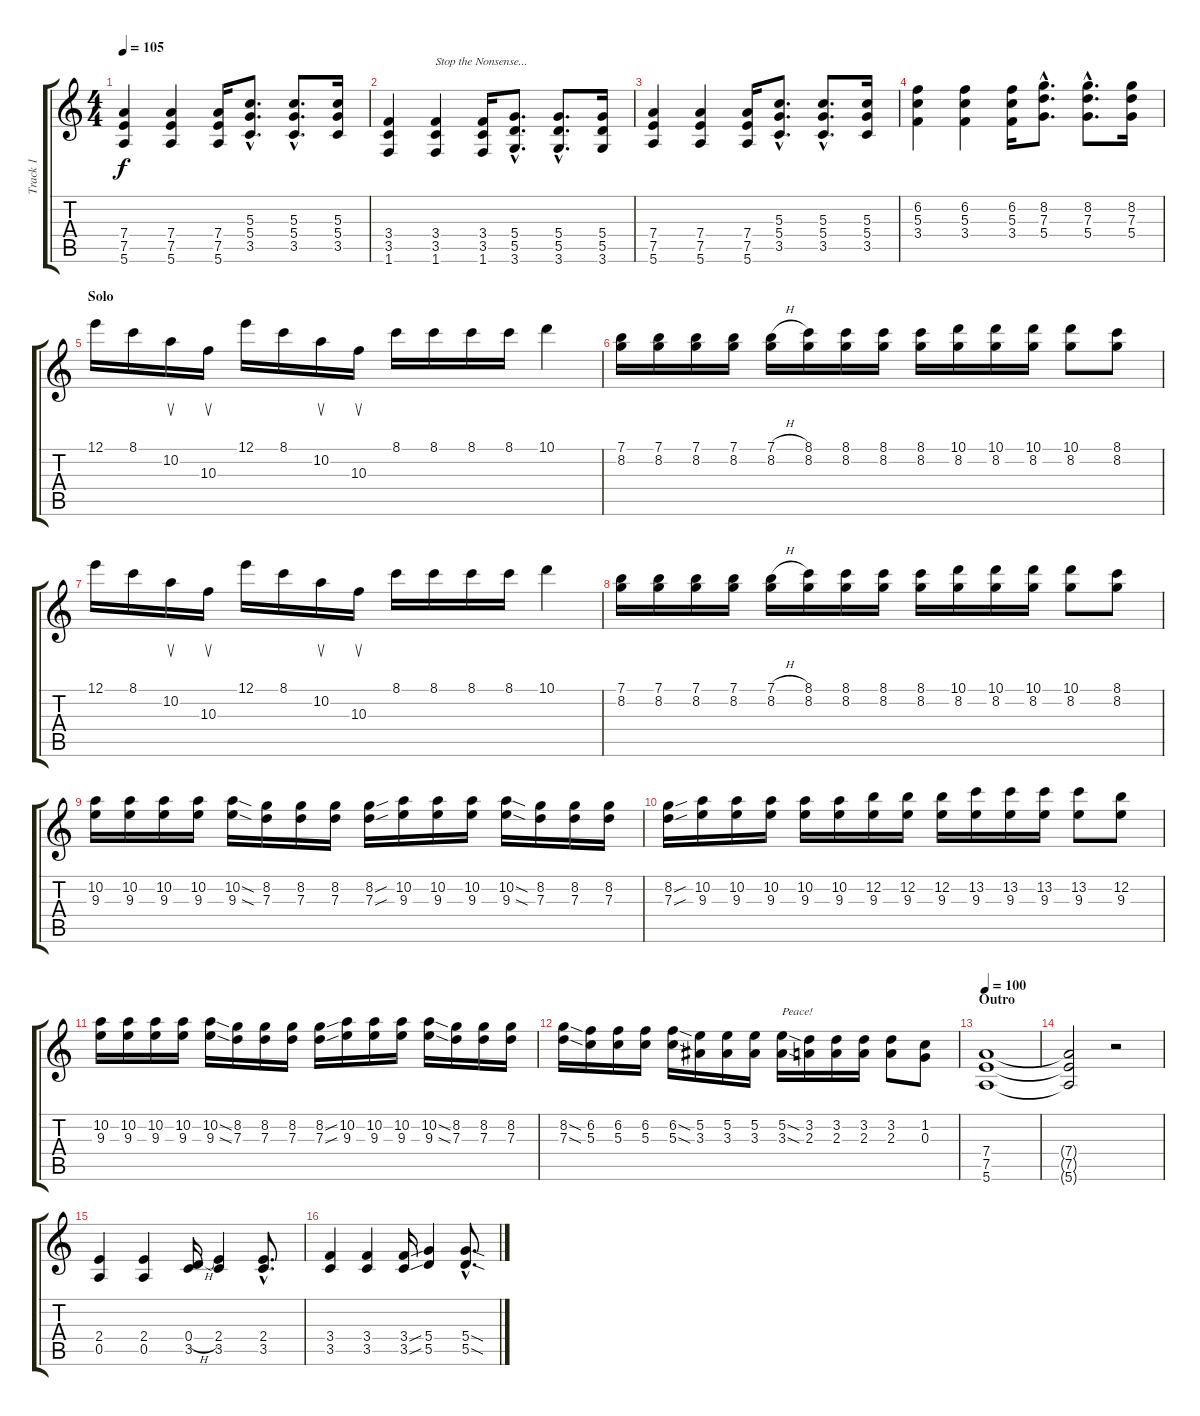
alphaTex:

\track ("Track 1" "Track 1") {instrument overdrivenguitar}
\staff {score tabs}
\tuning (E4 B3 G3 D3 A2 E2) {hide}
\ts (4 4)
\tempo 105
\clef g2
\ks c
(7.4 7.5 5.6).4{dy f} (7.4 7.5 5.6).4 (7.4 7.5 5.6).16 (5.3{hac} 5.4{hac} 3.5{hac}).8{d} (5.3{hac} 5.4{hac} 3.5{hac}).8{d} (5.3 5.4 3.5).16 |
(3.4 3.5 1.6).4 (3.4 3.5 1.6).4{txt "Stop the Nonsense..."} (3.4 3.5 1.6).16 (5.4{hac} 5.5{hac} 3.6{hac}).8{d} (5.4{hac} 5.5{hac} 3.6{hac}).8{d} (5.4 5.5 3.6).16 |
(7.4 7.5 5.6).4 (7.4 7.5 5.6).4 (7.4 7.5 5.6).16 (5.3{hac} 5.4{hac} 3.5{hac}).8{d} (5.3{hac} 5.4{hac} 3.5{hac}).8{d} (5.3 5.4 3.5).16 |
(6.2 5.3 3.4).4{volume 10 instrument distortionguitar} (6.2 5.3 3.4).4 (6.2 5.3 3.4).16 (8.2{hac} 7.3{hac} 5.4{hac}).8{d} (8.2{hac} 7.3{hac} 5.4{hac}).8{d} (8.2 7.3 5.4).16 |
\section ("" "Solo")
12.1.16 8.1.16 10.2.16{su} 10.3.16{su} 12.1.16 8.1.16 10.2.16{su} 10.3.16{su} 8.1.16 8.1.16 8.1.16 8.1.16 10.1.4 |
(7.1 8.2).16 (7.1 8.2).16 (7.1 8.2).16 (7.1 8.2).16 (7.1{h} 8.2).16 (8.1 8.2).16 (8.1 8.2).16 (8.1 8.2).16 (8.1 8.2).16 (10.1 8.2).16 (10.1 8.2).16 (10.1 8.2).16 (10.1 8.2).8 (8.1 8.2).8 |
12.1.16 8.1.16 10.2.16{su} 10.3.16{su} 12.1.16 8.1.16 10.2.16{su} 10.3.16{su} 8.1.16 8.1.16 8.1.16 8.1.16 10.1.4 |
(7.1 8.2).16 (7.1 8.2).16 (7.1 8.2).16 (7.1 8.2).16 (7.1{h} 8.2).16 (8.1 8.2).16 (8.1 8.2).16 (8.1 8.2).16 (8.1 8.2).16 (10.1 8.2).16 (10.1 8.2).16 (10.1 8.2).16 (10.1 8.2).8 (8.1 8.2).8 |
(10.2 9.3).16 (10.2 9.3).16 (10.2 9.3).16 (10.2 9.3).16 (10.2{sod} 9.3{sod}).16 (8.2 7.3).16 (8.2 7.3).16 (8.2 7.3).16 (8.2{sou} 7.3{sou}).16 (10.2 9.3).16 (10.2 9.3).16 (10.2 9.3).16 (10.2{sod} 9.3{sod}).16 (8.2 7.3).16 (8.2 7.3).16 (8.2 7.3).16 |
(8.2{sou} 7.3{sou}).16 (10.2 9.3).16 (10.2 9.3).16 (10.2 9.3).16 (10.2 9.3).16 (10.2 9.3).16 (12.2 9.3).16 (12.2 9.3).16 (12.2 9.3).16 (13.2 9.3).16 (13.2 9.3).16 (13.2 9.3).16 (13.2 9.3).8 (12.2 9.3).8 |
(10.2 9.3).16 (10.2 9.3).16 (10.2 9.3).16 (10.2 9.3).16 (10.2{sod} 9.3{sod}).16 (8.2 7.3).16 (8.2 7.3).16 (8.2 7.3).16 (8.2{sou} 7.3{sou}).16 (10.2 9.3).16 (10.2 9.3).16 (10.2 9.3).16 (10.2{sod} 9.3{sod}).16 (8.2 7.3).16 (8.2 7.3).16 (8.2 7.3).16 |
(8.2{sod} 7.3{sod}).16 (6.2 5.3).16 (6.2 5.3).16 (6.2 5.3).16 (6.2{sod} 5.3{sod}).16 (5.2 3.3).16 (5.2 3.3).16 (5.2 3.3).16 (5.2{sod} 3.3{sod}).16{txt "Peace!"} (3.2 2.3).16 (3.2 2.3).16 (3.2 2.3).16 (3.2 2.3).8 (1.2 0.3).8 |
\section ("" "Outro")
\tempo 100
(7.4 7.5 5.6).1{instrument overdrivenguitar} |
(7.4{t} 7.5{t} 5.6{t}).2 r.2 |
(2.4 0.5).4{volume 8} (2.4 0.5).4 (0.4{h} 3.5).16 (2.4 3.5).4 (2.4{hac} 3.5{hac}).8{d} |
(3.4 3.5).4 (3.4 3.5).4 (3.4{sou} 3.5{sou}).16 (5.4 5.5).4 (5.4{sod hac} 5.5{sod hac}).8{d}
